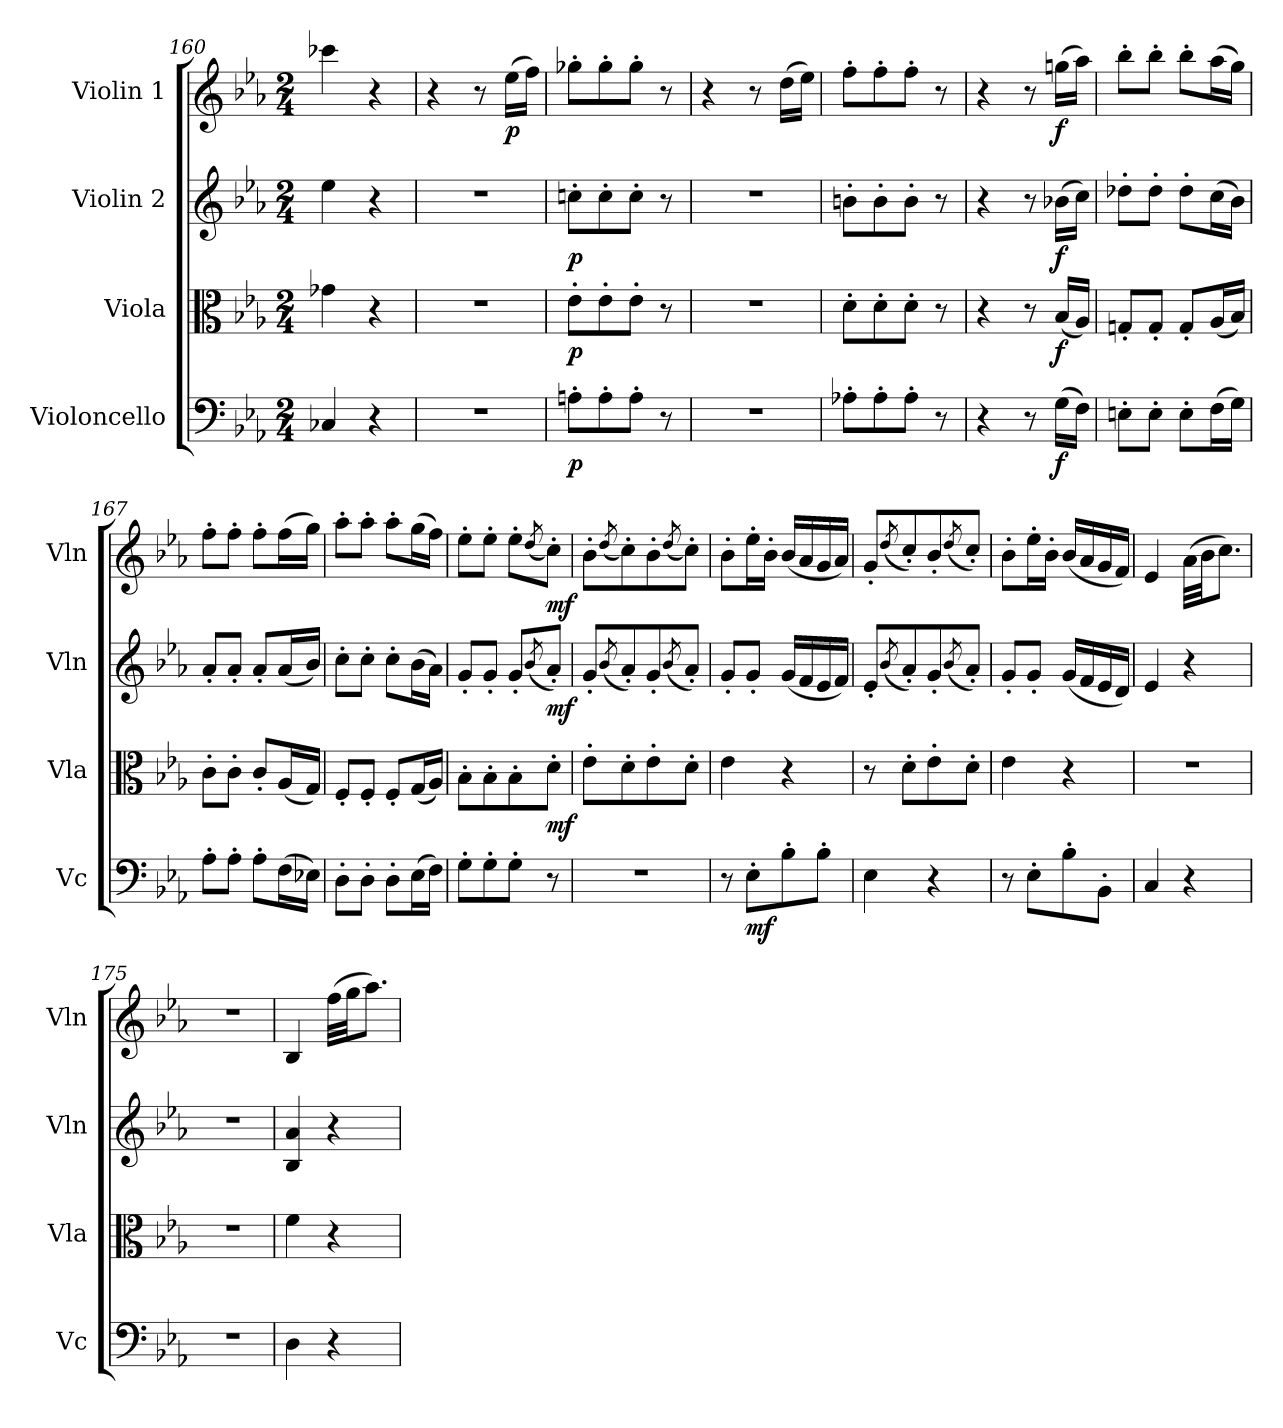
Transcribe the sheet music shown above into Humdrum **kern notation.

**kern	**dynam	**kern	**dynam	**kern	**dynam	**kern	**dynam
*part4	*part4	*part3	*part3	*part2	*part2	*part1	*part1
*staff4	*staff4	*staff3	*staff3	*staff2	*staff2	*staff1	*staff1
*I"Violoncello	*	*I"Viola	*	*I"Violin 2	*	*I"Violin 1	*
*I'Vc	*	*I'Vla	*	*I'Vln	*	*I'Vln	*
*clefF4	*	*clefC3	*	*clefG2	*	*clefG2	*
*k[b-e-a-]	*	*k[b-e-a-]	*	*k[b-e-a-]	*	*k[b-e-a-]	*
*M2/4	*	*M2/4	*	*M2/4	*	*M2/4	*
=160	=160	=160	=160	=160	=160	=160	=160
4C-X/	.	4g-X\	.	4ee-\	.	4ccc-X\	.
4r	.	4r	.	4r	.	4r	.
=161	=161	=161	=161	=161	=161	=161	=161
2r	.	2r	.	2r	.	4r	.
.	.	.	.	.	.	8r	.
!	!	!	!	!	!	!	!LO:DY:b
.	.	.	.	.	.	(>16ee-\LL	p
.	.	.	.	.	.	16ff\JJ)	.
!!LO:PB:g=z
=162	=162	=162	=162	=162	=162	=162	=162
!	!LO:DY:b	!	!LO:DY:b	!	!LO:DY:b	!	!
8An'\L	p	8e-'\L	p	8ccn'\L	p	8gg-X'\L	.
8A'\	.	8e-'\	.	8cc'\	.	8gg-'\	.
8A'\J	.	8e-'\J	.	8cc'\J	.	8gg-'\J	.
8r	.	8r	.	8r	.	8r	.
=163	=163	=163	=163	=163	=163	=163	=163
2r	.	2r	.	2r	.	4r	.
.	.	.	.	.	.	8r	.
.	.	.	.	.	.	(>16dd\LL	.
.	.	.	.	.	.	16ee-\JJ)	.
=164	=164	=164	=164	=164	=164	=164	=164
8A-X'\L	.	8d'\L	.	8bn'\L	.	8ff'\L	.
8A-'\	.	8d'\	.	8b'\	.	8ff'\	.
8A-'\J	.	8d'\J	.	8b'\J	.	8ff'\J	.
8r	.	8r	.	8r	.	8r	.
=165	=165	=165	=165	=165	=165	=165	=165
4r	.	4r	.	4r	.	4r	.
8r	.	8r	.	8r	.	8r	.
!	!LO:DY:b	!	!LO:DY:b	!	!LO:DY:b	!	!LO:DY:b
(>16G\LL	f	(<16B-/LL	f	(>16b-X\LL	f	(>16ggn\LL	f
16F\JJ)	.	16A-/JJ)	.	16cc\JJ)	.	16aa-\JJ)	.
=166	=166	=166	=166	=166	=166	=166	=166
8En'\L	.	8Gn'/L	.	8dd-X'\L	.	8bb-'\L	.
8E'\J	.	8G'/J	.	8dd-'\J	.	8bb-'\J	.
8E'\L	.	8G'/L	.	8dd-'\L	.	8bb-'\L	.
(>16F\L	.	(<16A-/L	.	(>16cc\L	.	(>16aa-\L	.
16G\JJ)	.	16B-/JJ)	.	16b-\JJ)	.	16gg\JJ)	.
=167	=167	=167	=167	=167	=167	=167	=167
8A-'\L	.	8c'\L	.	8a-'/L	.	8ff'\L	.
8A-'\J	.	8c'\J	.	8a-'/J	.	8ff'\J	.
8A-'\L	.	8c'/L	.	8a-'/L	.	8ff'\L	.
(>16F\L	.	(<16A-/L	.	(<16a-/L	.	(>16ff\L	.
16E-X\JJ)	.	16G/JJ)	.	16b-/JJ)	.	16gg\JJ)	.
=168	=168	=168	=168	=168	=168	=168	=168
8D'\L	.	8F'/L	.	8cc'\L	.	8aa-'\L	.
8D'\J	.	8F'/J	.	8cc'\J	.	8aa-'\J	.
8D'\L	.	8F'/L	.	8cc'\L	.	8aa-'\L	.
(>16E-\L	.	(<16G/L	.	(>16b-\L	.	(>16gg\L	.
16F\JJ)	.	16A-/JJ)	.	16a-\JJ)	.	16ff\JJ)	.
=169	=169	=169	=169	=169	=169	=169	=169
8G'\L	.	8B-'\L	.	8g'/L	.	8ee-'\L	.
8G'\	.	8B-'\	.	8g'/J	.	8ee-'\J	.
8G'\J	.	8B-'\	.	8g'/L	.	8ee-'\L	.
.	.	.	.	(<8qb-/	.	(<8qdd/	.
!	!	!	!LO:DY:b	!	!LO:DY:b	!	!LO:DY:b
8r	.	8d'\J	mf	8a-'/J)	mf	8cc'\J)	mf
!!LO:LB:g=z
=170	=170	=170	=170	=170	=170	=170	=170
2r	.	8e-'\L	.	8g'/L	.	8b-'\L	.
.	.	.	.	(<8qb-/	.	(<8qdd/	.
.	.	8d'\	.	8a-'/)	.	8cc'\)	.
.	.	8e-'\	.	8g'/	.	8b-'\	.
.	.	.	.	(<8qb-/	.	(<8qdd/	.
.	.	8d'\J	.	8a-'/J)	.	8cc'\J)	.
=171	=171	=171	=171	=171	=171	=171	=171
8r	.	4e-\	.	8g'/L	.	8b-'\L	.
!	!LO:DY:b	!	!	!	!	!	!
8E-'\L	mf	.	.	8g'/J	.	16ee-'\L	.
.	.	.	.	.	.	16b-'\JJ	.
8B-'\	.	4r	.	(<16g/LL	.	(<16b-/LL	.
.	.	.	.	16f/	.	16a-/	.
8B-'\J	.	.	.	16e-/	.	16g/	.
.	.	.	.	16f/JJ)	.	16a-/JJ)	.
=172	=172	=172	=172	=172	=172	=172	=172
4E-\	.	8r	.	8e-'/L	.	8g'/L	.
.	.	.	.	(<8qb-/	.	(<8qdd/	.
.	.	8d'\L	.	8a-'/)	.	8cc'/)	.
4r	.	8e-'\	.	8g'/	.	8b-'/	.
.	.	.	.	(<8qb-/	.	(<8qdd/	.
.	.	8d'\J	.	8a-'/J)	.	8cc'/J)	.
=173	=173	=173	=173	=173	=173	=173	=173
8r	.	4e-\	.	8g'/L	.	8b-'\L	.
8E-'\L	.	.	.	8g'/J	.	16ee-'\L	.
.	.	.	.	.	.	16b-'\JJ	.
8B-'\	.	4r	.	(<16g/LL	.	(<16b-/LL	.
.	.	.	.	16f/	.	16a-/	.
8BB-'\J	.	.	.	16e-/	.	16g/	.
.	.	.	.	16d/JJ)	.	16f/JJ)	.
=174	=174	=174	=174	=174	=174	=174	=174
4C/	.	2r	.	4e-/	.	4e-/	.
4r	.	.	.	4r	.	(>32a-\LLL	.
.	.	.	.	.	.	32b-\JJ	.
.	.	.	.	.	.	8.cc\J)	.
=175	=175	=175	=175	=175	=175	=175	=175
2r	.	2r	.	2r	.	2r	.
=176	=176	=176	=176	=176	=176	=176	=176
4D\	.	4f\	.	4B-/ 4a-/	.	4B-/	.
4r	.	4r	.	4r	.	(>32ff\LLL	.
.	.	.	.	.	.	32gg\JJ	.
.	.	.	.	.	.	8.aa-\J)	.
=	=	=	=	=	=	=	=
*-	*-	*-	*-	*-	*-	*-	*-
